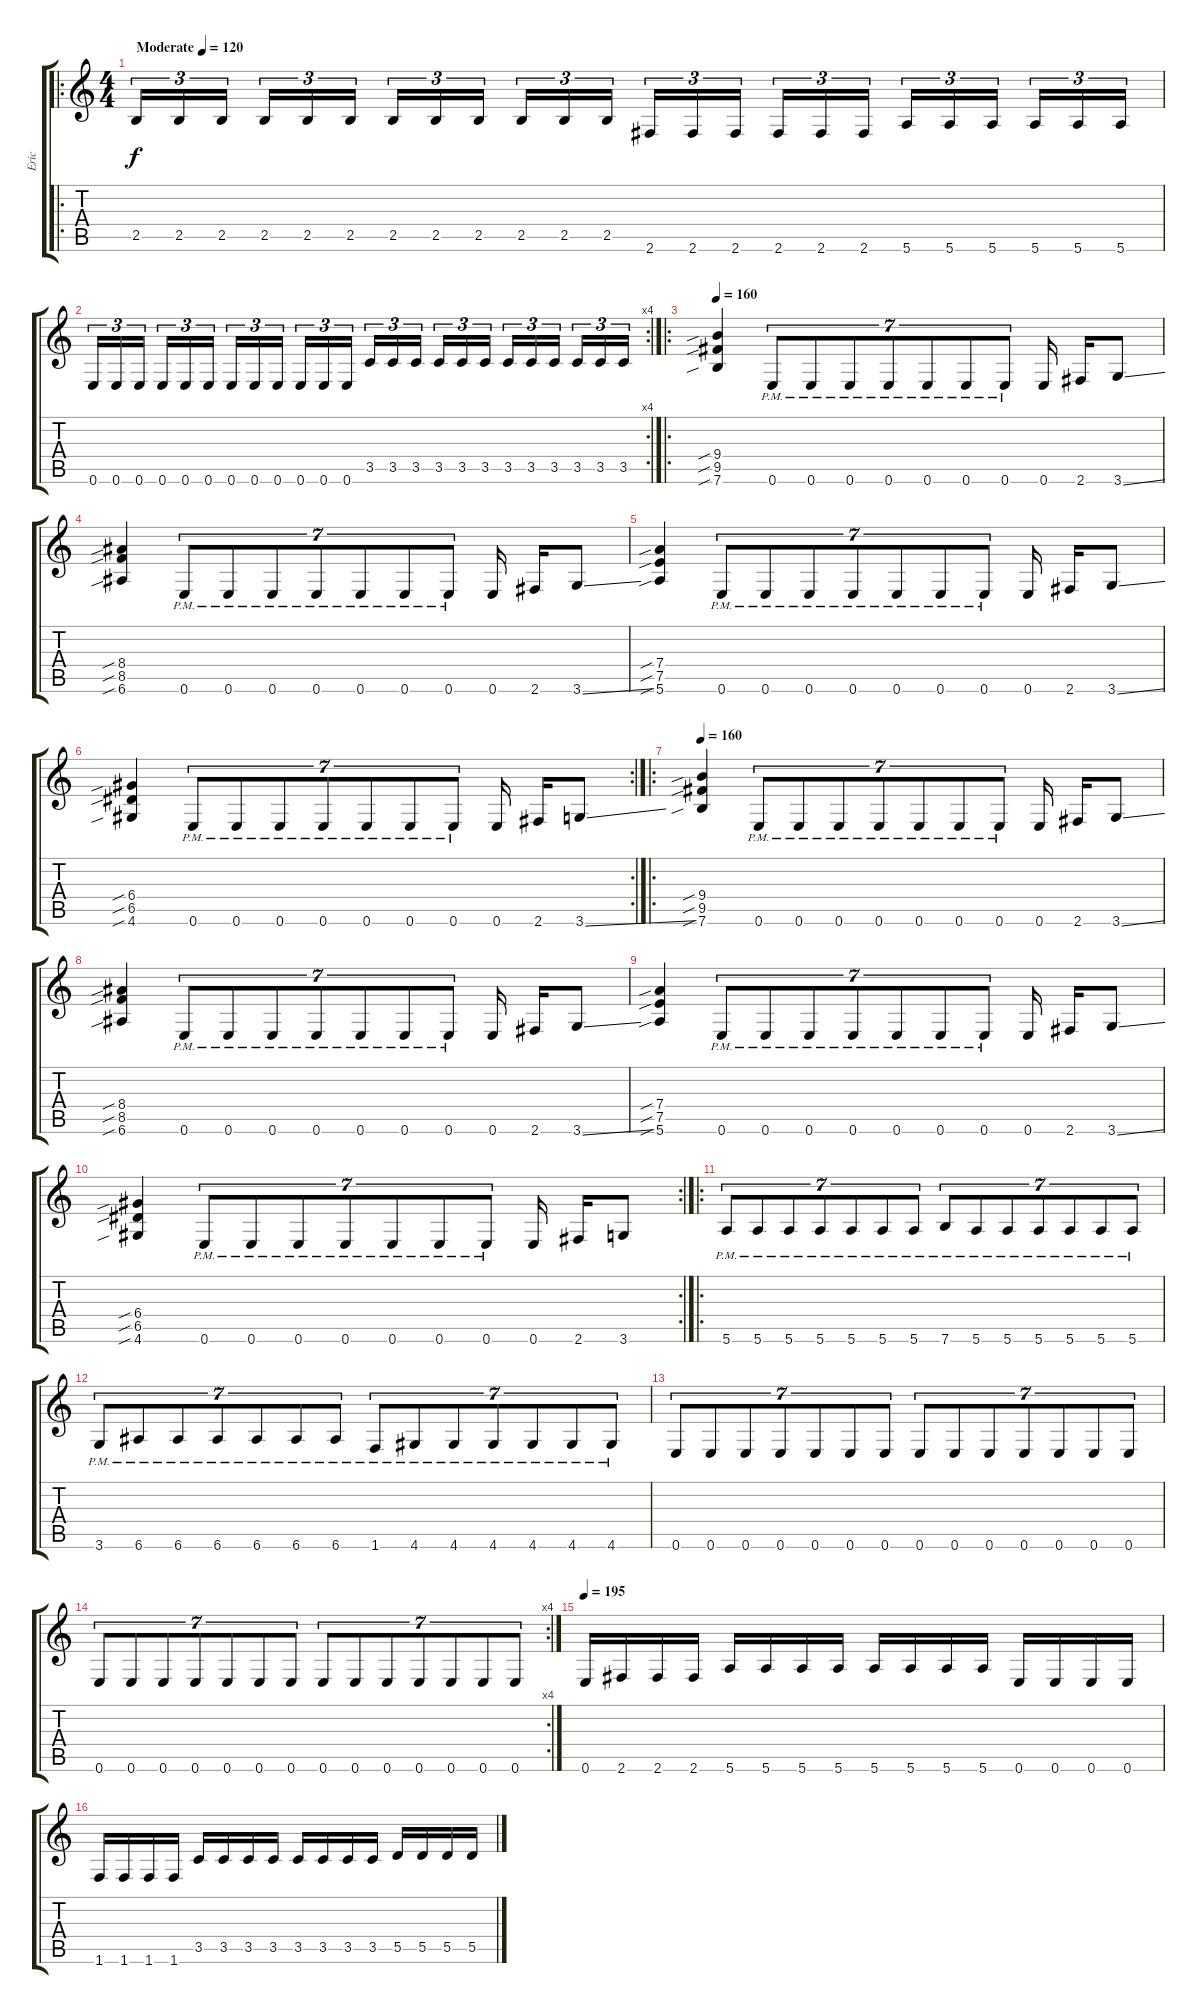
\track ("Eric" "Eric") {instrument overdrivenguitar}
\staff {score tabs}
\tuning (E4 B3 G3 D3 A2 E2) {hide}
\ro
\ts (4 4)
\tempo (120 "Moderate")
\clef g2
\ks c
2.5.16{tu (3 2) dy f instrument overdrivenguitar} 2.5.16{tu (3 2)} 2.5.16{tu (3 2) beam splitsecondary} 2.5.16{tu (3 2)} 2.5.16{tu (3 2)} 2.5.16{tu (3 2)} 2.5.16{tu (3 2)} 2.5.16{tu (3 2)} 2.5.16{tu (3 2) beam splitsecondary} 2.5.16{tu (3 2)} 2.5.16{tu (3 2)} 2.5.16{tu (3 2)} 2.6.16{tu (3 2)} 2.6.16{tu (3 2)} 2.6.16{tu (3 2) beam splitsecondary} 2.6.16{tu (3 2)} 2.6.16{tu (3 2)} 2.6.16{tu (3 2)} 5.6.16{tu (3 2)} 5.6.16{tu (3 2)} 5.6.16{tu (3 2) beam splitsecondary} 5.6.16{tu (3 2)} 5.6.16{tu (3 2)} 5.6.16{tu (3 2)} |
\rc 4
0.6.16{tu (3 2)} 0.6.16{tu (3 2)} 0.6.16{tu (3 2) beam splitsecondary} 0.6.16{tu (3 2)} 0.6.16{tu (3 2)} 0.6.16{tu (3 2)} 0.6.16{tu (3 2)} 0.6.16{tu (3 2)} 0.6.16{tu (3 2) beam splitsecondary} 0.6.16{tu (3 2)} 0.6.16{tu (3 2)} 0.6.16{tu (3 2)} 3.5.16{tu (3 2)} 3.5.16{tu (3 2)} 3.5.16{tu (3 2) beam splitsecondary} 3.5.16{tu (3 2)} 3.5.16{tu (3 2)} 3.5.16{tu (3 2)} 3.5.16{tu (3 2)} 3.5.16{tu (3 2)} 3.5.16{tu (3 2) beam splitsecondary} 3.5.16{tu (3 2)} 3.5.16{tu (3 2)} 3.5.16{tu (3 2)} |
\ro
\tempo 160
(9.4{sib} 9.5{sib} 7.6{sib}).4 0.6{pm}.8{tu (7 4)} 0.6{pm}.8{tu (7 4)} 0.6{pm}.8{tu (7 4)} 0.6{pm}.8{tu (7 4)} 0.6{pm}.8{tu (7 4)} 0.6{pm}.8{tu (7 4)} 0.6{pm}.8{tu (7 4)} 0.6.16 2.6.16 3.6{ss}.8 |
(8.4{sib} 8.5{sib} 6.6{sib}).4 0.6{pm}.8{tu (7 4)} 0.6{pm}.8{tu (7 4)} 0.6{pm}.8{tu (7 4)} 0.6{pm}.8{tu (7 4)} 0.6{pm}.8{tu (7 4)} 0.6{pm}.8{tu (7 4)} 0.6{pm}.8{tu (7 4)} 0.6.16 2.6.16 3.6{ss}.8 |
(7.4{sib} 7.5{sib} 5.6{sib}).4 0.6{pm}.8{tu (7 4)} 0.6{pm}.8{tu (7 4)} 0.6{pm}.8{tu (7 4)} 0.6{pm}.8{tu (7 4)} 0.6{pm}.8{tu (7 4)} 0.6{pm}.8{tu (7 4)} 0.6{pm}.8{tu (7 4)} 0.6.16 2.6.16 3.6{ss}.8 |
\rc 2
(6.4{sib} 6.5{sib} 4.6{sib}).4 0.6{pm}.8{tu (7 4)} 0.6{pm}.8{tu (7 4)} 0.6{pm}.8{tu (7 4)} 0.6{pm}.8{tu (7 4)} 0.6{pm}.8{tu (7 4)} 0.6{pm}.8{tu (7 4)} 0.6{pm}.8{tu (7 4)} 0.6.16 2.6.16 3.6{ss}.8 |
\ro
\tempo 160
(9.4{sib} 9.5{sib} 7.6{sib}).4 0.6{pm}.8{tu (7 4)} 0.6{pm}.8{tu (7 4)} 0.6{pm}.8{tu (7 4)} 0.6{pm}.8{tu (7 4)} 0.6{pm}.8{tu (7 4)} 0.6{pm}.8{tu (7 4)} 0.6{pm}.8{tu (7 4)} 0.6.16 2.6.16 3.6{ss}.8 |
(8.4{sib} 8.5{sib} 6.6{sib}).4 0.6{pm}.8{tu (7 4)} 0.6{pm}.8{tu (7 4)} 0.6{pm}.8{tu (7 4)} 0.6{pm}.8{tu (7 4)} 0.6{pm}.8{tu (7 4)} 0.6{pm}.8{tu (7 4)} 0.6{pm}.8{tu (7 4)} 0.6.16 2.6.16 3.6{ss}.8 |
(7.4{sib} 7.5{sib} 5.6{sib}).4 0.6{pm}.8{tu (7 4)} 0.6{pm}.8{tu (7 4)} 0.6{pm}.8{tu (7 4)} 0.6{pm}.8{tu (7 4)} 0.6{pm}.8{tu (7 4)} 0.6{pm}.8{tu (7 4)} 0.6{pm}.8{tu (7 4)} 0.6.16 2.6.16 3.6{ss}.8 |
\rc 2
(6.4{sib} 6.5{sib} 4.6{sib}).4 0.6{pm}.8{tu (7 4)} 0.6{pm}.8{tu (7 4)} 0.6{pm}.8{tu (7 4)} 0.6{pm}.8{tu (7 4)} 0.6{pm}.8{tu (7 4)} 0.6{pm}.8{tu (7 4)} 0.6{pm}.8{tu (7 4)} 0.6.16 2.6.16 3.6.8 |
\ro
5.6{pm}.8{tu (7 4)} 5.6{pm}.8{tu (7 4)} 5.6{pm}.8{tu (7 4)} 5.6{pm}.8{tu (7 4)} 5.6{pm}.8{tu (7 4)} 5.6{pm}.8{tu (7 4)} 5.6{pm}.8{tu (7 4)} 7.6{pm}.8{tu (7 4)} 5.6{pm}.8{tu (7 4)} 5.6{pm}.8{tu (7 4)} 5.6{pm}.8{tu (7 4)} 5.6{pm}.8{tu (7 4)} 5.6{pm}.8{tu (7 4)} 5.6{pm}.8{tu (7 4)} |
3.6{pm}.8{tu (7 4)} 6.6{pm}.8{tu (7 4)} 6.6{pm}.8{tu (7 4)} 6.6{pm}.8{tu (7 4)} 6.6{pm}.8{tu (7 4)} 6.6{pm}.8{tu (7 4)} 6.6{pm}.8{tu (7 4)} 1.6{pm}.8{tu (7 4)} 4.6{pm}.8{tu (7 4)} 4.6{pm}.8{tu (7 4)} 4.6{pm}.8{tu (7 4)} 4.6{pm}.8{tu (7 4)} 4.6{pm}.8{tu (7 4)} 4.6{pm}.8{tu (7 4)} |
0.6.8{tu (7 4)} 0.6.8{tu (7 4)} 0.6.8{tu (7 4)} 0.6.8{tu (7 4)} 0.6.8{tu (7 4)} 0.6.8{tu (7 4)} 0.6.8{tu (7 4)} 0.6.8{tu (7 4)} 0.6.8{tu (7 4)} 0.6.8{tu (7 4)} 0.6.8{tu (7 4)} 0.6.8{tu (7 4)} 0.6.8{tu (7 4)} 0.6.8{tu (7 4)} |
\rc 4
0.6.8{tu (7 4)} 0.6.8{tu (7 4)} 0.6.8{tu (7 4)} 0.6.8{tu (7 4)} 0.6.8{tu (7 4)} 0.6.8{tu (7 4)} 0.6.8{tu (7 4)} 0.6.8{tu (7 4)} 0.6.8{tu (7 4)} 0.6.8{tu (7 4)} 0.6.8{tu (7 4)} 0.6.8{tu (7 4)} 0.6.8{tu (7 4)} 0.6.8{tu (7 4)} |
\tempo 195
0.6.16 2.6.16 2.6.16 2.6.16 5.6.16 5.6.16 5.6.16 5.6.16 5.6.16 5.6.16 5.6.16 5.6.16 0.6.16 0.6.16 0.6.16 0.6.16 |
1.6.16 1.6.16 1.6.16 1.6.16 3.5.16 3.5.16 3.5.16 3.5.16 3.5.16 3.5.16 3.5.16 3.5.16 5.5.16 5.5.16 5.5.16 5.5.16
